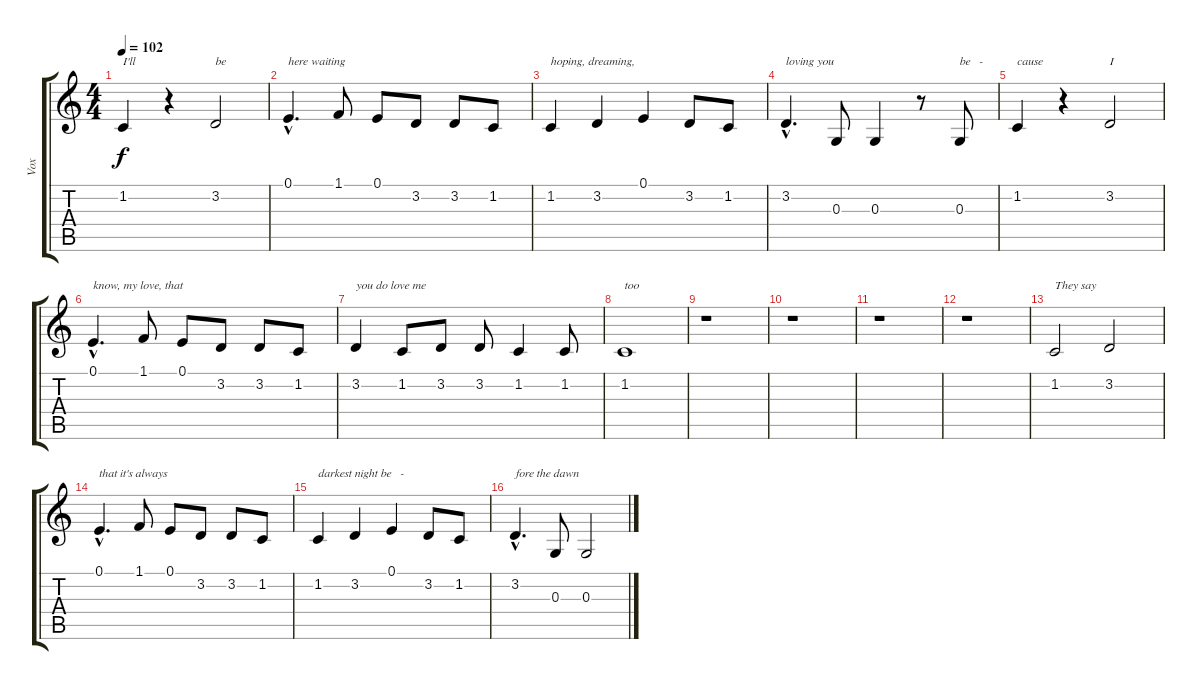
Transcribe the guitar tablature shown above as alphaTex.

\track ("Vox" "Vox") {instrument violin}
\staff {score tabs}
\tuning (E4 B3 G3 D3 A2 E2) {hide}
\ts (4 4)
\tempo 102
\clef g2
\ks c
1.2.4{txt "I'll" dy f} r.4 3.2.2{txt "be"} |
0.1{hac}.4{d txt "here waiting"} 1.1.8 0.1.8 3.2.8 3.2.8 1.2.8 |
1.2.4{txt "hoping, dreaming,"} 3.2.4 0.1.4 3.2.8 1.2.8 |
3.2{hac}.4{d txt "loving you"} 0.3.8 0.3.4 r.8 0.3.8{txt "be   -"} |
1.2.4{txt "cause"} r.4 3.2.2{txt "I"} |
0.1{hac}.4{d txt "know, my love, that"} 1.1.8 0.1.8 3.2.8 3.2.8 1.2.8 |
3.2.4{txt "you do love me "} 1.2.8 3.2.8 3.2.8 1.2.4 1.2.8 |
1.2.1{txt "too"} |
r.1 |
r.1 |
r.1 |
r.1 |
1.2.2{txt "They say "} 3.2.2 |
0.1{hac}.4{d txt "that it's always"} 1.1.8 0.1.8 3.2.8 3.2.8 1.2.8 |
1.2.4{txt "darkest night be   -"} 3.2.4 0.1.4 3.2.8 1.2.8 |
3.2{hac}.4{d txt "fore the dawn"} 0.3.8 0.3.2
